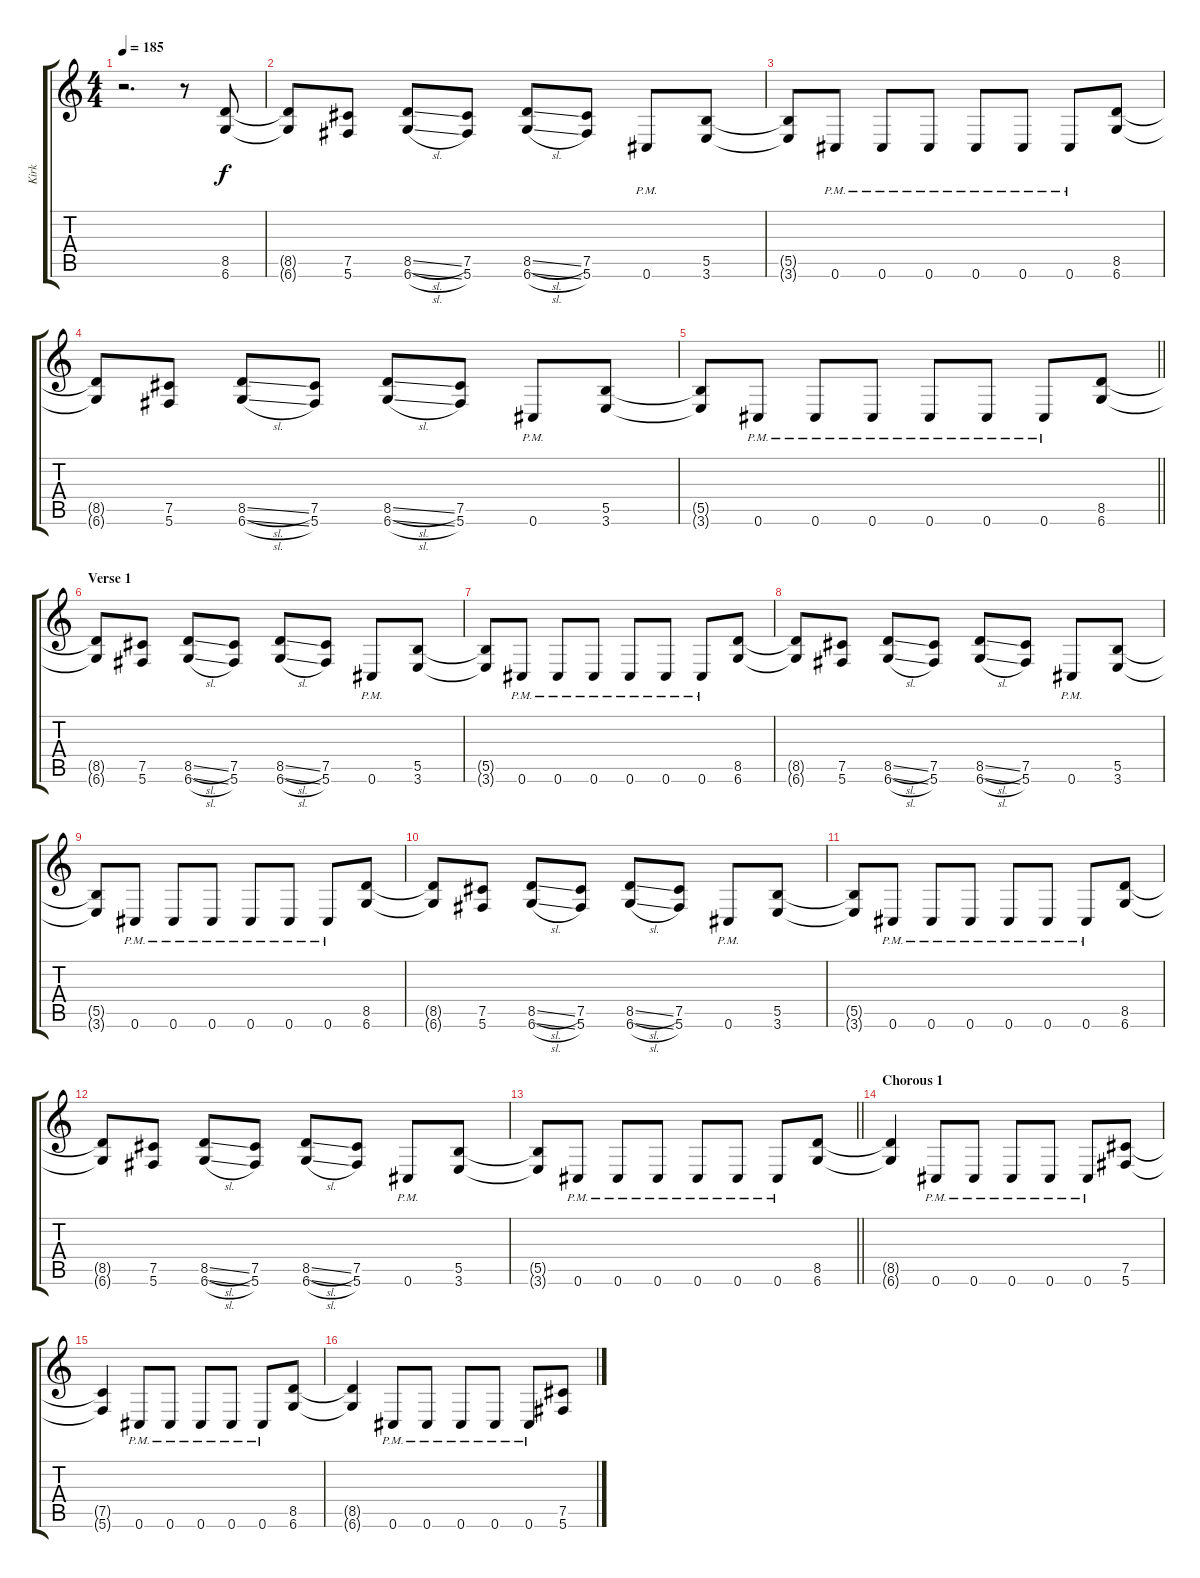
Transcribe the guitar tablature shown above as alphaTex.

\track ("Kirk" "Kirk") {instrument distortionguitar}
\staff {score tabs}
\tuning (Db4 Ab3 E3 B2 Gb2 Db2) {hide}
\ts (4 4)
\tempo 185
\clef g2
\ks c
r.2{d dy f} r.8 (8.5 6.6).8 |
(8.5{t} 6.6{t}).8 (7.5 5.6).8 (8.5{sl} 6.6{sl}).8 (7.5 5.6).8 (8.5{sl} 6.6{sl}).8 (7.5 5.6).8 0.6{pm}.8 (5.5 3.6).8 |
(5.5{t} 3.6{t}).8 0.6{pm}.8 0.6{pm}.8 0.6{pm}.8 0.6{pm}.8 0.6{pm}.8 0.6{pm}.8 (8.5 6.6).8 |
(8.5{t} 6.6{t}).8 (7.5 5.6).8 (8.5{sl} 6.6{sl}).8 (7.5 5.6).8 (8.5{sl} 6.6{sl}).8 (7.5 5.6).8 0.6{pm}.8 (5.5 3.6).8 |
\barLineRight lightlight
(5.5{t} 3.6{t}).8 0.6{pm}.8 0.6{pm}.8 0.6{pm}.8 0.6{pm}.8 0.6{pm}.8 0.6{pm}.8 (8.5 6.6).8 |
\section ("" "Verse 1")
(8.5{t} 6.6{t}).8 (7.5 5.6).8 (8.5{sl} 6.6{sl}).8 (7.5 5.6).8 (8.5{sl} 6.6{sl}).8 (7.5 5.6).8 0.6{pm}.8 (5.5 3.6).8 |
(5.5{t} 3.6{t}).8 0.6{pm}.8 0.6{pm}.8 0.6{pm}.8 0.6{pm}.8 0.6{pm}.8 0.6{pm}.8 (8.5 6.6).8 |
(8.5{t} 6.6{t}).8 (7.5 5.6).8 (8.5{sl} 6.6{sl}).8 (7.5 5.6).8 (8.5{sl} 6.6{sl}).8 (7.5 5.6).8 0.6{pm}.8 (5.5 3.6).8 |
(5.5{t} 3.6{t}).8 0.6{pm}.8 0.6{pm}.8 0.6{pm}.8 0.6{pm}.8 0.6{pm}.8 0.6{pm}.8 (8.5 6.6).8 |
(8.5{t} 6.6{t}).8 (7.5 5.6).8 (8.5{sl} 6.6{sl}).8 (7.5 5.6).8 (8.5{sl} 6.6{sl}).8 (7.5 5.6).8 0.6{pm}.8 (5.5 3.6).8 |
(5.5{t} 3.6{t}).8 0.6{pm}.8 0.6{pm}.8 0.6{pm}.8 0.6{pm}.8 0.6{pm}.8 0.6{pm}.8 (8.5 6.6).8 |
(8.5{t} 6.6{t}).8 (7.5 5.6).8 (8.5{sl} 6.6{sl}).8 (7.5 5.6).8 (8.5{sl} 6.6{sl}).8 (7.5 5.6).8 0.6{pm}.8 (5.5 3.6).8 |
\barLineRight lightlight
(5.5{t} 3.6{t}).8 0.6{pm}.8 0.6{pm}.8 0.6{pm}.8 0.6{pm}.8 0.6{pm}.8 0.6{pm}.8 (8.5 6.6).8 |
\section ("" "Chorous 1")
(8.5{t} 6.6{t}).4 0.6{pm}.8 0.6{pm}.8 0.6{pm}.8 0.6{pm}.8 0.6{pm}.8 (7.5 5.6).8 |
(7.5{t} 5.6{t}).4 0.6{pm}.8 0.6{pm}.8 0.6{pm}.8 0.6{pm}.8 0.6{pm}.8 (8.5 6.6).8 |
(8.5{t} 6.6{t}).4 0.6{pm}.8 0.6{pm}.8 0.6{pm}.8 0.6{pm}.8 0.6{pm}.8 (7.5 5.6).8
